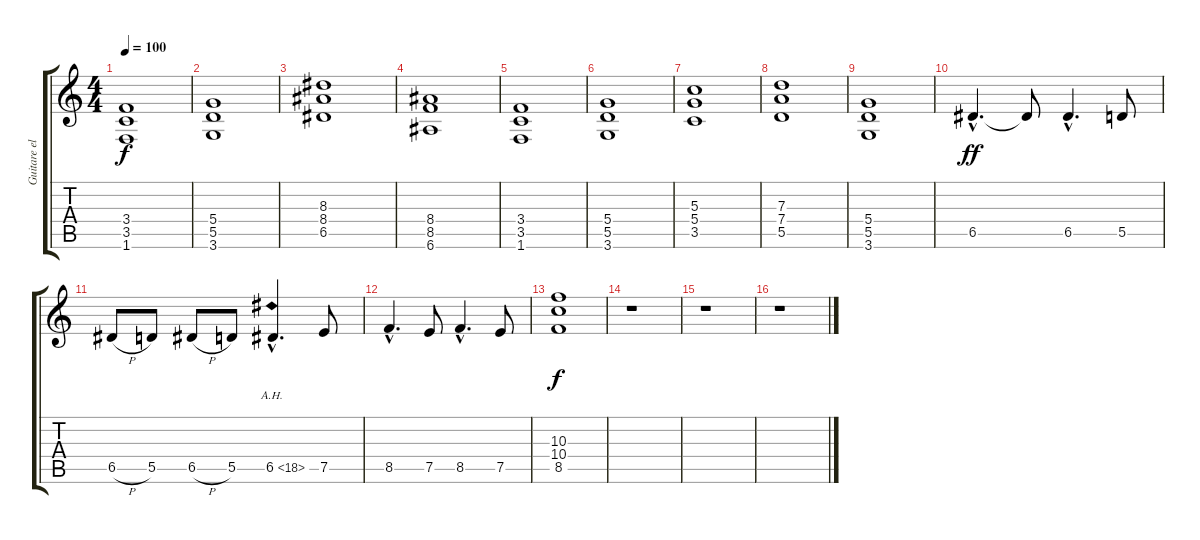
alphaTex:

\track ("Guitare electrique 2" "Guitare el") {instrument distortionguitar}
\staff {score tabs}
\tuning (E4 B3 G3 D3 A2 E2) {hide}
\ts (4 4)
\tempo 100
\clef g2
\ks c
(3.4 3.5 1.6).1{dy f} |
(5.4 5.5 3.6).1 |
(8.3 8.4 6.5).1 |
(8.4 8.5 6.6).1 |
(3.4 3.5 1.6).1 |
(5.4 5.5 3.6).1 |
(5.3 5.4 3.5).1 |
(7.3 7.4 5.5).1 |
(5.4 5.5 3.6).1 |
6.5{hac}.4{d dy ff} 6.5{t}.8 6.5{hac}.4{d} 5.5.8 |
6.5{h}.8 5.5.8 6.5{h}.8 5.5.8 6.5{ah 12 hac}.4{d} 7.5.8 |
8.5{hac}.4{d} 7.5.8 8.5{hac}.4{d} 7.5.8 |
(10.3 10.4 8.5).1{dy f} |
r.1 |
r.1 |
r.1
